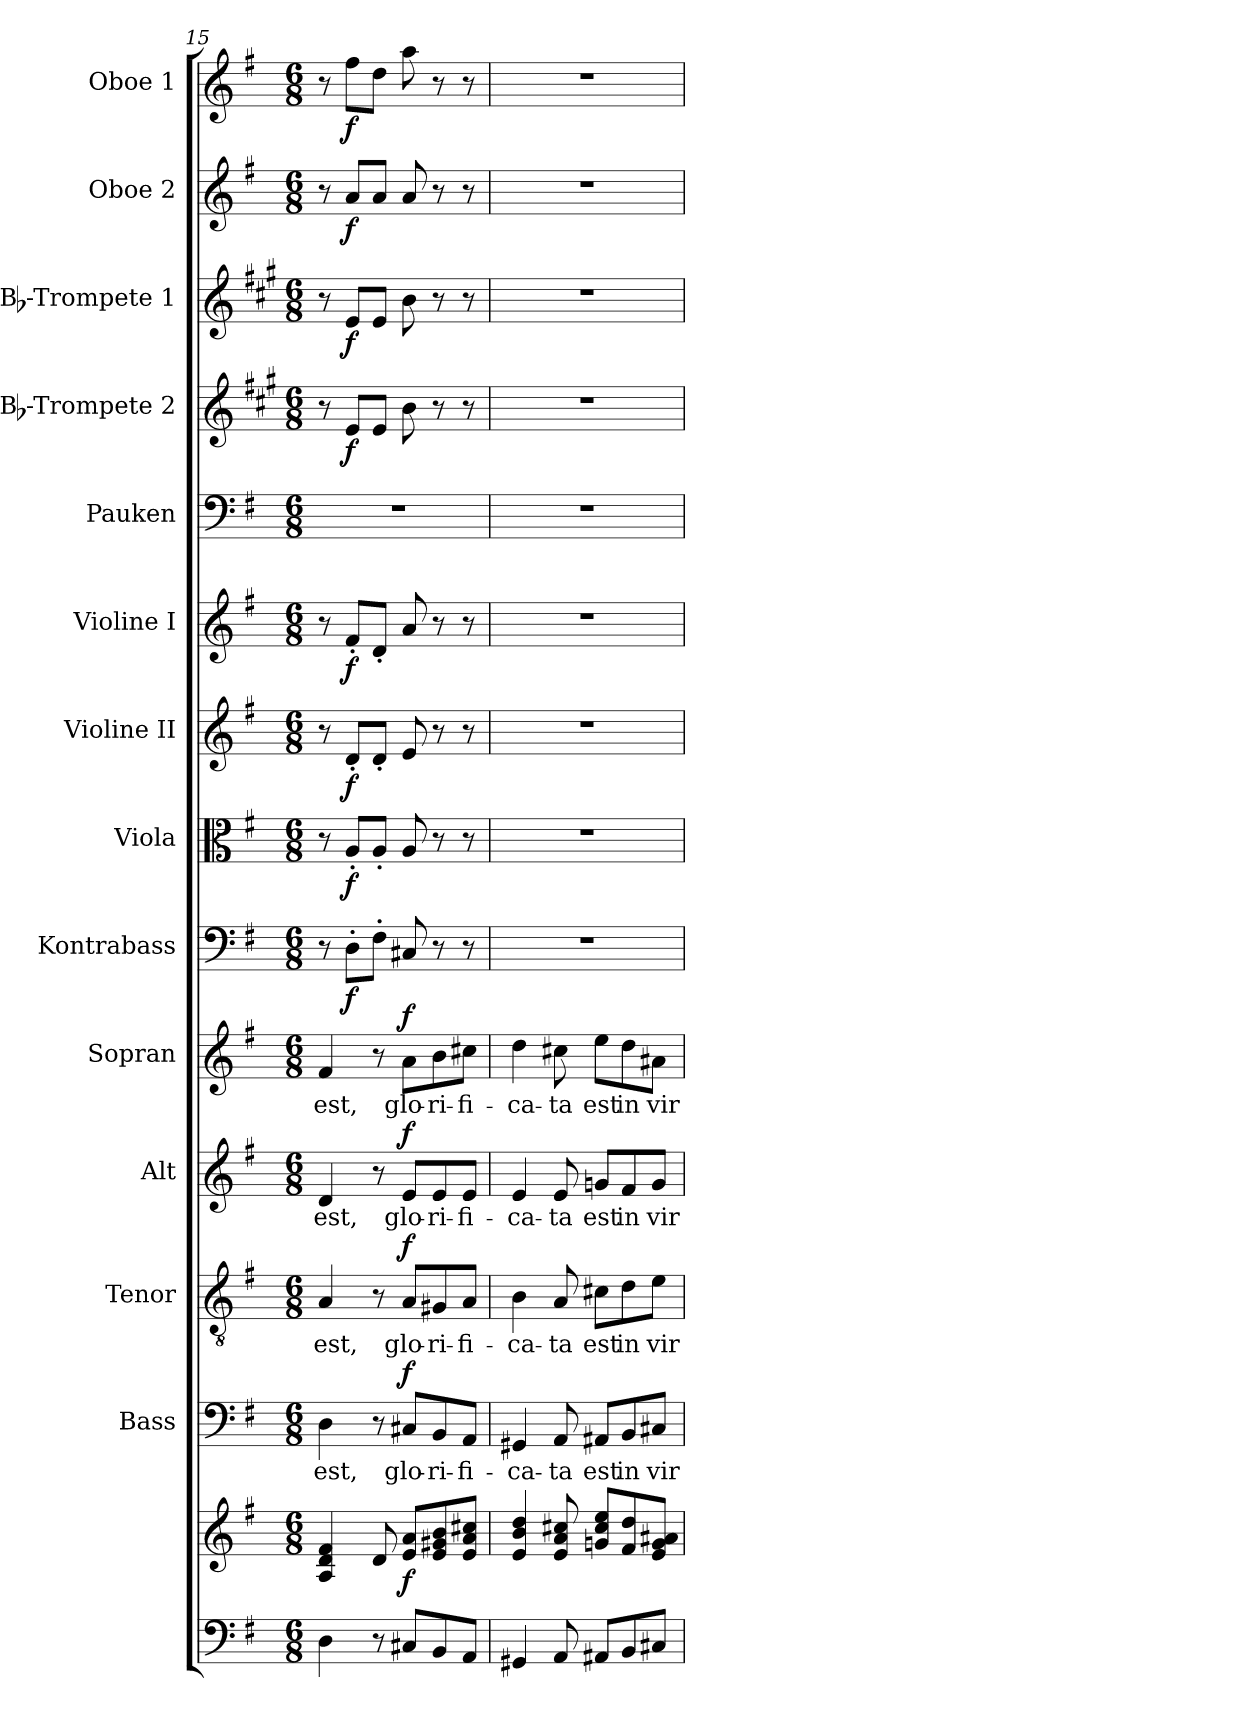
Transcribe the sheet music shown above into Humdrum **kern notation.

**kern	**kern	**dynam	**kern	**text	**dynam	**kern	**text	**dynam	**kern	**text	**dynam	**kern	**text	**dynam	**kern	**dynam	**kern	**dynam	**kern	**dynam	**kern	**dynam	**kern	**kern	**dynam	**kern	**dynam	**kern	**dynam	**kern	**dynam
*part14	*part14	*part14	*part13	*part13	*part13	*part12	*part12	*part12	*part11	*part11	*part11	*part10	*part10	*part10	*part9	*part9	*part8	*part8	*part7	*part7	*part6	*part6	*part5	*part4	*part4	*part3	*part3	*part2	*part2	*part1	*part1
*staff15	*staff14	*staff14/15	*staff13	*staff13	*staff13	*staff12	*staff12	*staff12	*staff11	*staff11	*staff11	*staff10	*staff10	*staff10	*staff9	*staff9	*staff8	*staff8	*staff7	*staff7	*staff6	*staff6	*staff5	*staff4	*staff4	*staff3	*staff3	*staff2	*staff2	*staff1	*staff1
*	*	*	*I"Bass	*	*	*I"Tenor	*	*	*I"Alt	*	*	*I"Sopran	*	*	*I"Kontrabass	*	*I"Viola	*	*I"Violine II	*	*I"Violine I	*	*I"Pauken	*I"Bb-Trompete 2	*	*I"Bb-Trompete 1	*	*I"Oboe 2	*	*I"Oboe 1	*
*	*	*	*I'B.	*	*	*I'T.	*	*	*I'A.	*	*	*I'S.	*	*	*I'Kb.	*	*I'Vla.	*	*I'Vl. II	*	*I'Vl. I	*	*I'Pk.	*I'Bb Trp. 2	*	*I'Bb Trp. 1	*	*I'Ob. 2	*	*I'Ob. 1	*
*clefF4	*clefG2	*	*clefF4	*	*	*clefGv2	*	*	*clefG2	*	*	*clefG2	*	*	*clefF4	*	*clefC3	*	*clefG2	*	*clefG2	*	*clefF4	*clefG2	*	*clefG2	*	*clefG2	*	*clefG2	*
*	*	*	*	*	*	*	*	*	*	*	*	*	*	*	*ITrd7c12	*	*	*	*	*	*	*	*	*ITrd1c2	*	*ITrd1c2	*	*	*	*	*
*k[f#]	*k[f#]	*	*k[f#]	*	*	*k[f#]	*	*	*k[f#]	*	*	*k[f#]	*	*	*k[f#]	*	*k[f#]	*	*k[f#]	*	*k[f#]	*	*k[f#]	*k[f#]	*	*k[f#]	*	*k[f#]	*	*k[f#]	*
*G:	*G:	*	*G:	*	*	*G:	*	*	*G:	*	*	*G:	*	*	*G:	*	*G:	*	*G:	*	*G:	*	*G:	*G:	*	*G:	*	*G:	*	*G:	*
*M6/8	*M6/8	*	*M6/8	*	*	*M6/8	*	*	*M6/8	*	*	*M6/8	*	*	*M6/8	*	*M6/8	*	*M6/8	*	*M6/8	*	*M6/8	*M6/8	*	*M6/8	*	*M6/8	*	*M6/8	*
=15	=15	=15	=15	=15	=15	=15	=15	=15	=15	=15	=15	=15	=15	=15	=15	=15	=15	=15	=15	=15	=15	=15	=15	=15	=15	=15	=15	=15	=15	=15	=15
!	!	!	!	!LO:LY:b	!	!	!LO:LY:b	!	!	!LO:LY:b	!	!	!LO:LY:b	!	!	!	!	!	!	!	!	!	!	!	!	!	!	!	!	!	!
4D\	4A/ 4d/ 4f#/	.	4D\	est,	.	4A/	est,	.	4d/	est,	.	4f#/	est,	.	8r	.	8r	.	8r	.	8r	.	2.r	8r	.	8r	.	8r	.	8r	.
!	!	!	!	!	!	!	!	!	!	!	!	!	!	!	!	!LO:DY:b	!	!LO:DY:b	!	!LO:DY:b	!	!LO:DY:b	!	!	!LO:DY:b	!	!LO:DY:b	!	!LO:DY:b	!	!LO:DY:b
.	.	.	.	.	.	.	.	.	.	.	.	.	.	.	8DD'>\L	f	8A'</L	f	8d'</L	f	8f#'</L	f	.	8d/L	f	8d/L	f	8a/L	f	8ff#\L	f
8r	8d/	.	8r	.	.	8r	.	.	8r	.	.	8r	.	.	8FF#'>\J	.	8A'</J	.	8d'</J	.	8d'</J	.	.	8d/J	.	8d/J	.	8a/J	.	8dd\J	.
!	!	!LO:DY:b	!	!LO:LY:b	!LO:DY:a	!	!LO:LY:b	!LO:DY:a	!	!LO:LY:b	!LO:DY:a	!	!LO:LY:b	!LO:DY:a	!	!	!	!	!	!	!	!	!	!	!	!	!	!	!	!	!
8C#X/L	8e/ 8a/L	f	8C#X/L	glo-	f	8A/L	glo-	f	8e/L	glo-	f	8a\L	glo-	f	8CC#X/	.	8A/	.	8e/	.	8a/	.	.	8a\	.	8a\	.	8a/	.	8aa\	.
!	!	!	!	!LO:LY:b	!	!	!LO:LY:b	!	!	!LO:LY:b	!	!	!LO:LY:b	!	!	!	!	!	!	!	!	!	!	!	!	!	!	!	!	!	!
8BB/	8e/ 8g#X/ 8b/	.	8BB/	-ri-	.	8G#X/	-ri-	.	8e/	-ri-	.	8b\	-ri-	.	8r	.	8r	.	8r	.	8r	.	.	8r	.	8r	.	8r	.	8r	.
!	!	!	!	!LO:LY:b	!	!	!LO:LY:b	!	!	!LO:LY:b	!	!	!LO:LY:b	!	!	!	!	!	!	!	!	!	!	!	!	!	!	!	!	!	!
8AA/J	8e/ 8a/ 8cc#X/J	.	8AA/J	-fi-	.	8A/J	-fi-	.	8e/J	-fi-	.	8cc#X\J	-fi-	.	8r	.	8r	.	8r	.	8r	.	.	8r	.	8r	.	8r	.	8r	.
=16	=16	=16	=16	=16	=16	=16	=16	=16	=16	=16	=16	=16	=16	=16	=16	=16	=16	=16	=16	=16	=16	=16	=16	=16	=16	=16	=16	=16	=16	=16	=16
!	!	!	!	!LO:LY:b	!	!	!LO:LY:b	!	!	!LO:LY:b	!	!	!LO:LY:b	!	!	!	!	!	!	!	!	!	!	!	!	!	!	!	!	!	!
4GG#X/	4e/ 4b/ 4dd/	.	4GG#X/	-ca-	.	4B\	-ca-	.	4e/	-ca-	.	4dd\	-ca-	.	2.r	.	2.r	.	2.r	.	2.r	.	2.r	2.r	.	2.r	.	2.r	.	2.r	.
!	!	!	!	!LO:LY:b	!	!	!LO:LY:b	!	!	!LO:LY:b	!	!	!LO:LY:b	!	!	!	!	!	!	!	!	!	!	!	!	!	!	!	!	!	!
8AA/	8e/ 8a/ 8cc#X/	.	8AA/	-ta	.	8A/	-ta	.	8e/	-ta	.	8cc#X\	-ta	.	.	.	.	.	.	.	.	.	.	.	.	.	.	.	.	.	.
!	!	!	!	!LO:LY:b	!	!	!LO:LY:b	!	!	!LO:LY:b	!	!	!LO:LY:b	!	!	!	!	!	!	!	!	!	!	!	!	!	!	!	!	!	!
8AA#X/L	8gn/ 8cc#/ 8ee/L	.	8AA#X/L	est	.	8c#X\L	est	.	8gn/L	est	.	8ee\L	est	.	.	.	.	.	.	.	.	.	.	.	.	.	.	.	.	.	.
!	!	!	!	!LO:LY:b	!	!	!LO:LY:b	!	!	!LO:LY:b	!	!	!LO:LY:b	!	!	!	!	!	!	!	!	!	!	!	!	!	!	!	!	!	!
8BB/	8f#/ 8dd/	.	8BB/	in	.	8d\	in	.	8f#/	in	.	8dd\	in	.	.	.	.	.	.	.	.	.	.	.	.	.	.	.	.	.	.
!	!	!	!	!LO:LY:b	!	!	!LO:LY:b	!	!	!LO:LY:b	!	!	!LO:LY:b	!	!	!	!	!	!	!	!	!	!	!	!	!	!	!	!	!	!
8C#X/J	8e/ 8g/ 8a#X/J	.	8C#X/J	vir-	.	8e\J	vir-	.	8g/J	vir-	.	8a#X\J	vir-	.	.	.	.	.	.	.	.	.	.	.	.	.	.	.	.	.	.
=	=	=	=	=	=	=	=	=	=	=	=	=	=	=	=	=	=	=	=	=	=	=	=	=	=	=	=	=	=	=	=
*-	*-	*-	*-	*-	*-	*-	*-	*-	*-	*-	*-	*-	*-	*-	*-	*-	*-	*-	*-	*-	*-	*-	*-	*-	*-	*-	*-	*-	*-	*-	*-
